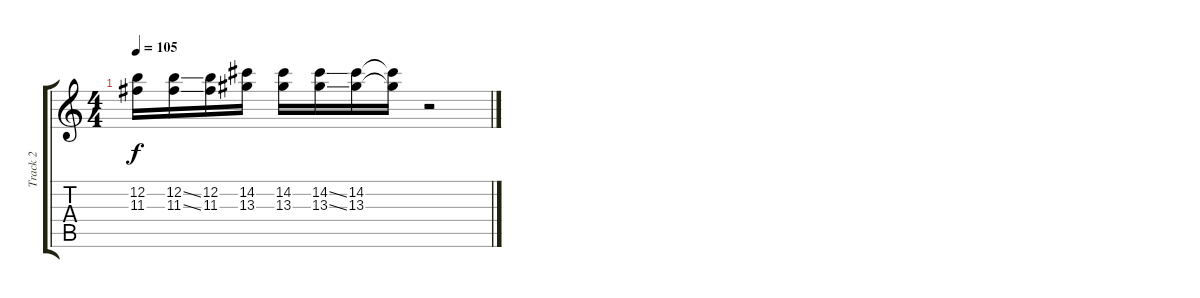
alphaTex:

\track ("Track 2" "Track 2") {instrument distortionguitar}
\staff {score tabs}
\tuning (E4 B3 G3 D3 A2 E2) {hide}
\ts (4 4)
\tempo 105
\clef g2
\ks c
(12.2 11.3).16{dy f} (12.2{ss} 11.3{ss}).16 (12.2 11.3).16 (14.2 13.3).16 (14.2 13.3).16 (14.2{ss} 13.3{ss}).16 (14.2 13.3).16 (14.2{t} 13.3{t}).16 r.2
